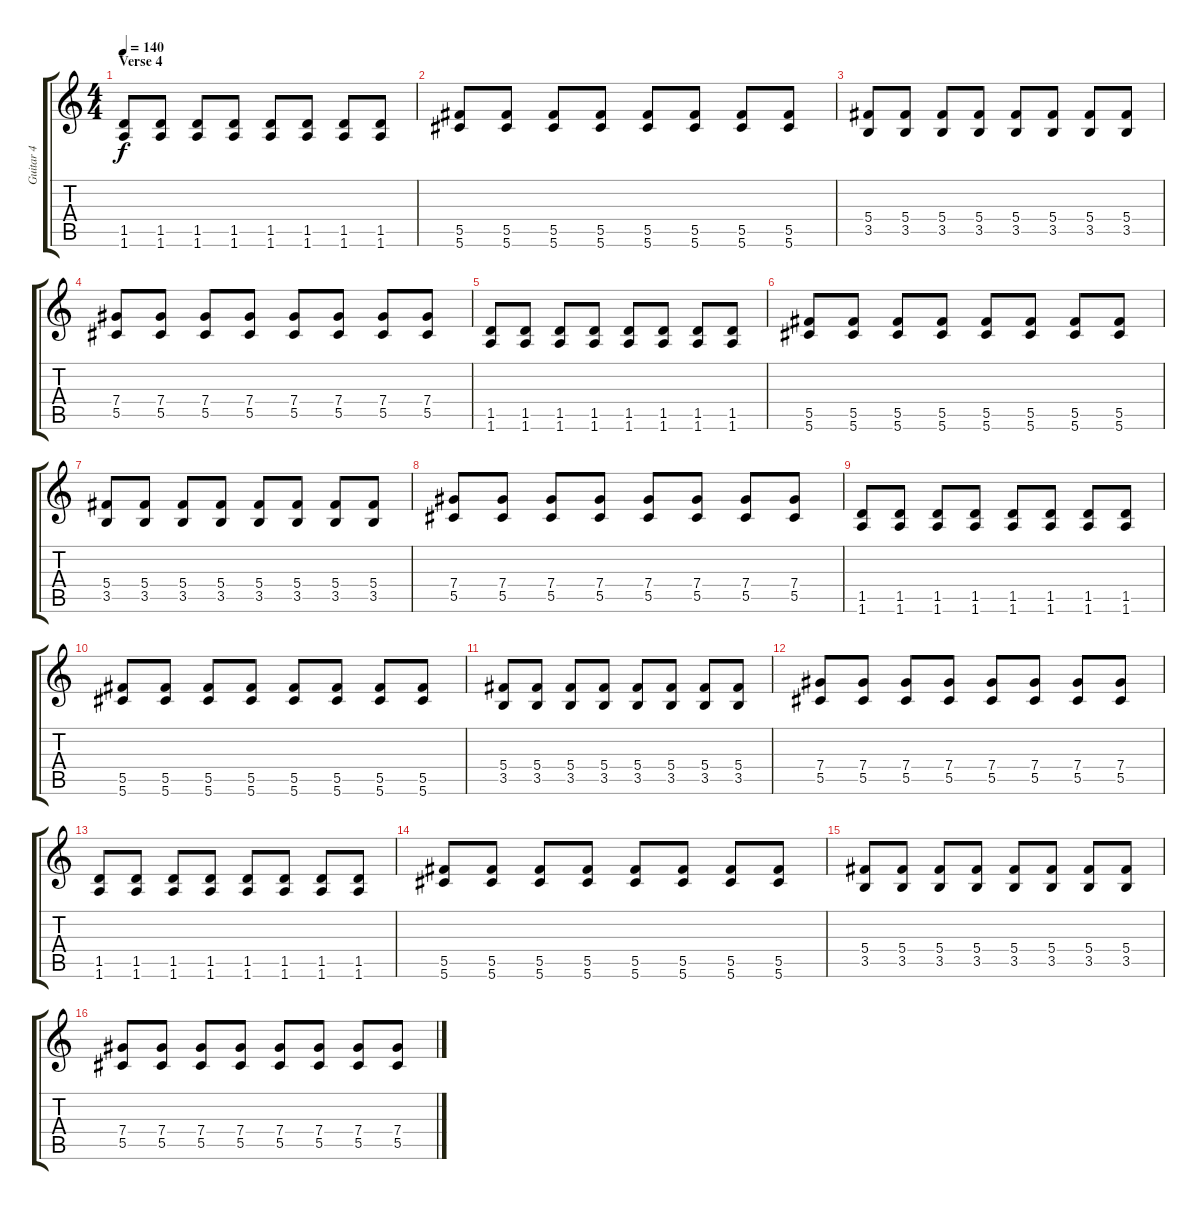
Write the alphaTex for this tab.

\track ("Guitar 4" "Guitar 4") {instrument distortionguitar}
\staff {score tabs}
\tuning (Eb4 Bb3 Gb3 Db3 Ab2 Db3) {hide}
\ts (4 4)
\section ("" "Verse 4")
\tempo 140
\clef g2
\ks c
(1.5 1.6).8{dy f} (1.5 1.6).8 (1.5 1.6).8 (1.5 1.6).8 (1.5 1.6).8 (1.5 1.6).8 (1.5 1.6).8 (1.5 1.6).8 |
(5.5 5.6).8 (5.5 5.6).8 (5.5 5.6).8 (5.5 5.6).8 (5.5 5.6).8 (5.5 5.6).8 (5.5 5.6).8 (5.5 5.6).8 |
(5.4 3.5).8 (5.4 3.5).8 (5.4 3.5).8 (5.4 3.5).8 (5.4 3.5).8 (5.4 3.5).8 (5.4 3.5).8 (5.4 3.5).8 |
(7.4 5.5).8 (7.4 5.5).8 (7.4 5.5).8 (7.4 5.5).8 (7.4 5.5).8 (7.4 5.5).8 (7.4 5.5).8 (7.4 5.5).8 |
(1.5 1.6).8 (1.5 1.6).8 (1.5 1.6).8 (1.5 1.6).8 (1.5 1.6).8 (1.5 1.6).8 (1.5 1.6).8 (1.5 1.6).8 |
(5.5 5.6).8 (5.5 5.6).8 (5.5 5.6).8 (5.5 5.6).8 (5.5 5.6).8 (5.5 5.6).8 (5.5 5.6).8 (5.5 5.6).8 |
(5.4 3.5).8 (5.4 3.5).8 (5.4 3.5).8 (5.4 3.5).8 (5.4 3.5).8 (5.4 3.5).8 (5.4 3.5).8 (5.4 3.5).8 |
(7.4 5.5).8 (7.4 5.5).8 (7.4 5.5).8 (7.4 5.5).8 (7.4 5.5).8 (7.4 5.5).8 (7.4 5.5).8 (7.4 5.5).8 |
(1.5 1.6).8 (1.5 1.6).8 (1.5 1.6).8 (1.5 1.6).8 (1.5 1.6).8 (1.5 1.6).8 (1.5 1.6).8 (1.5 1.6).8 |
(5.5 5.6).8 (5.5 5.6).8 (5.5 5.6).8 (5.5 5.6).8 (5.5 5.6).8 (5.5 5.6).8 (5.5 5.6).8 (5.5 5.6).8 |
(5.4 3.5).8 (5.4 3.5).8 (5.4 3.5).8 (5.4 3.5).8 (5.4 3.5).8 (5.4 3.5).8 (5.4 3.5).8 (5.4 3.5).8 |
(7.4 5.5).8 (7.4 5.5).8 (7.4 5.5).8 (7.4 5.5).8 (7.4 5.5).8 (7.4 5.5).8 (7.4 5.5).8 (7.4 5.5).8 |
(1.5 1.6).8 (1.5 1.6).8 (1.5 1.6).8 (1.5 1.6).8 (1.5 1.6).8 (1.5 1.6).8 (1.5 1.6).8 (1.5 1.6).8 |
(5.5 5.6).8 (5.5 5.6).8 (5.5 5.6).8 (5.5 5.6).8 (5.5 5.6).8 (5.5 5.6).8 (5.5 5.6).8 (5.5 5.6).8 |
(5.4 3.5).8 (5.4 3.5).8 (5.4 3.5).8 (5.4 3.5).8 (5.4 3.5).8 (5.4 3.5).8 (5.4 3.5).8 (5.4 3.5).8 |
(7.4 5.5).8 (7.4 5.5).8 (7.4 5.5).8 (7.4 5.5).8 (7.4 5.5).8 (7.4 5.5).8 (7.4 5.5).8 (7.4 5.5).8
